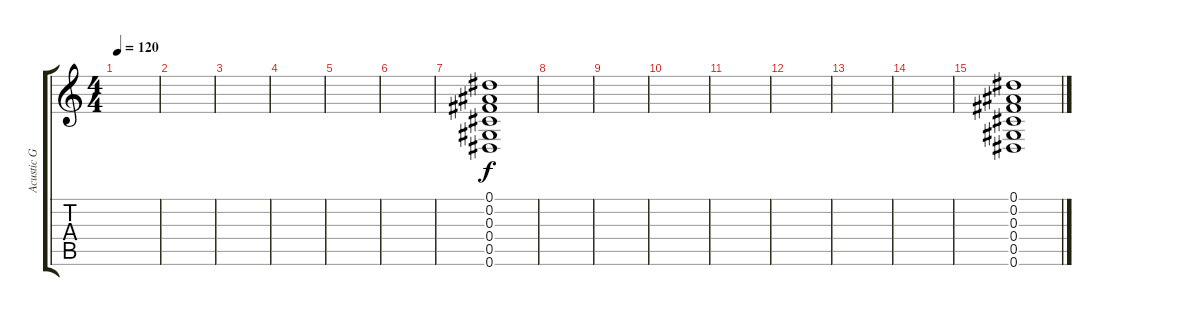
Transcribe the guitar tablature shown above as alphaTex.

\track ("Acustic G" "Acustic G") {instrument acousticguitarsteel}
\staff {score tabs}
\tuning (Eb4 Bb3 Gb3 Db3 Ab2 Eb2) {hide}
\ts (4 4)
\tempo 120
\clef g2
\ks c
|
|
|
|
|
|
(0.1 0.2 0.3 0.4 0.5 0.6).1 |
|
|
|
|
|
|
|
(0.1 0.2 0.3 0.4 0.5 0.6).1
